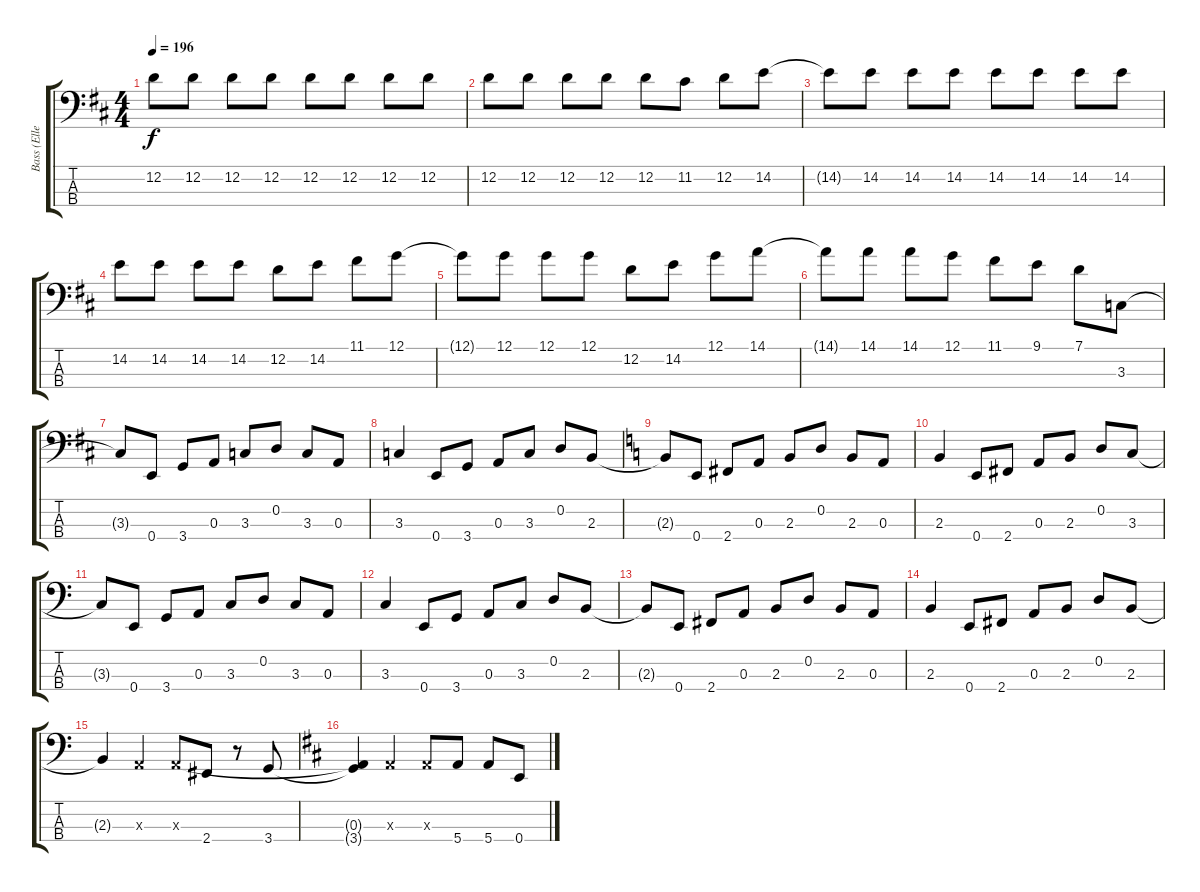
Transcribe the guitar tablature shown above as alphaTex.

\track ("Bass (Ellefson)" "Bass (Elle") {instrument electricbasspick}
\staff {score tabs}
\tuning (G2 D2 A1 E1) {hide}
\ts (4 4)
\tempo 196
\clef f4
\ks d
12.2{t}.8{dy f} 12.2.8 12.2.8 12.2.8 12.2.8 12.2.8 12.2.8 12.2.8 |
12.2.8 12.2.8 12.2.8 12.2.8 12.2.8 11.2.8 12.2.8 14.2.8 |
14.2{t}.8 14.2.8 14.2.8 14.2.8 14.2.8 14.2.8 14.2.8 14.2.8 |
14.2.8 14.2.8 14.2.8 14.2.8 12.2.8 14.2.8 11.1.8 12.1.8 |
12.1{t}.8 12.1.8 12.1.8 12.1.8 12.2.8 14.2.8 12.1.8 14.1.8 |
14.1{t}.8 14.1.8 14.1.8 12.1.8 11.1.8 9.1.8 7.1.8 3.3.8 |
3.3{t}.8 0.4.8 3.4.8 0.3.8 3.3.8 0.2.8 3.3.8 0.3.8 |
3.3.4 0.4.8 3.4.8 0.3.8 3.3.8 0.2.8 2.3.8 |
\ks c
2.3{t}.8 0.4.8 2.4.8 0.3.8 2.3.8 0.2.8 2.3.8 0.3.8 |
2.3.4 0.4.8 2.4.8 0.3.8 2.3.8 0.2.8 3.3.8 |
3.3{t}.8 0.4.8 3.4.8 0.3.8 3.3.8 0.2.8 3.3.8 0.3.8 |
3.3.4 0.4.8 3.4.8 0.3.8 3.3.8 0.2.8 2.3.8 |
2.3{t}.8 0.4.8 2.4.8 0.3.8 2.3.8 0.2.8 2.3.8 0.3.8 |
2.3.4 0.4.8 2.4.8 0.3.8 2.3.8 0.2.8 2.3.8 |
2.3{t}.4 0.3{x}.4 0.3{x}.8 2.4.8 r.8 3.4.8 |
\ks d
(0.3{t} 3.4{t}).4 0.3{x}.4 0.3{x}.8 5.4.8 5.4.8 0.4.8
